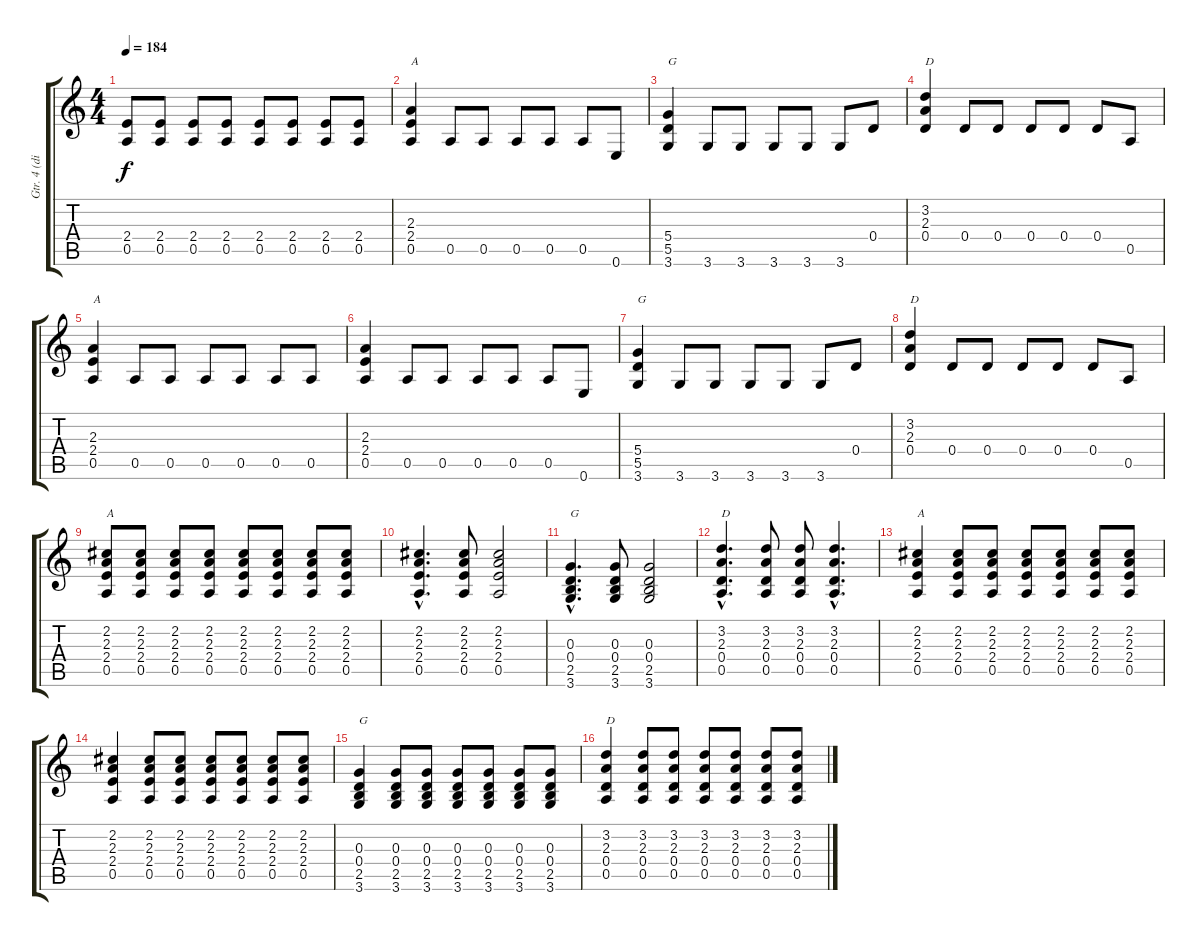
\track ("Gtr. 4 (dist.)" "Gtr. 4 (di") {instrument distortionguitar}
\staff {score tabs}
\tuning (E4 B3 G3 D3 A2 E2) {hide}
\ts (4 4)
\tempo 184
\clef g2
\ks c
(2.4 0.5).8{dy f} (2.4 0.5).8 (2.4 0.5).8 (2.4 0.5).8 (2.4 0.5).8 (2.4 0.5).8 (2.4 0.5).8 (2.4 0.5).8 |
(2.3 2.4 0.5).4{txt "A"} 0.5.8 0.5.8 0.5.8 0.5.8 0.5.8 0.6.8 |
(5.4 5.5 3.6).4{txt "G"} 3.6.8 3.6.8 3.6.8 3.6.8 3.6.8 0.4.8 |
(3.2 2.3 0.4).4{txt "D"} 0.4.8 0.4.8 0.4.8 0.4.8 0.4.8 0.5.8 |
(2.3 2.4 0.5).4{txt "A"} 0.5.8 0.5.8 0.5.8 0.5.8 0.5.8 0.5.8 |
(2.3 2.4 0.5).4 0.5.8 0.5.8 0.5.8 0.5.8 0.5.8 0.6.8 |
(5.4 5.5 3.6).4{txt "G"} 3.6.8 3.6.8 3.6.8 3.6.8 3.6.8 0.4.8 |
(3.2 2.3 0.4).4{txt "D"} 0.4.8 0.4.8 0.4.8 0.4.8 0.4.8 0.5.8 |
(2.2 2.3 2.4 0.5).8{txt "A"} (2.2 2.3 2.4 0.5).8 (2.2 2.3 2.4 0.5).8 (2.2 2.3 2.4 0.5).8 (2.2 2.3 2.4 0.5).8 (2.2 2.3 2.4 0.5).8 (2.2 2.3 2.4 0.5).8 (2.2 2.3 2.4 0.5).8 |
(2.2{hac} 2.3{hac} 2.4{hac} 0.5{hac}).4{d} (2.2 2.3 2.4 0.5).8 (2.2 2.3 2.4 0.5).2 |
(0.3{hac} 0.4{hac} 2.5{hac} 3.6{hac}).4{d txt "G"} (0.3 0.4 2.5 3.6).8 (0.3 0.4 2.5 3.6).2 |
(3.2{hac} 2.3{hac} 0.4{hac} 0.5{hac}).4{d txt "D"} (3.2 2.3 0.4 0.5).8 (3.2 2.3 0.4 0.5).8 (3.2{hac} 2.3{hac} 0.4{hac} 0.5{hac}).4{d} |
(2.2 2.3 2.4 0.5).4{txt "A"} (2.2 2.3 2.4 0.5).8 (2.2 2.3 2.4 0.5).8 (2.2 2.3 2.4 0.5).8 (2.2 2.3 2.4 0.5).8 (2.2 2.3 2.4 0.5).8 (2.2 2.3 2.4 0.5).8 |
(2.2 2.3 2.4 0.5).4 (2.2 2.3 2.4 0.5).8 (2.2 2.3 2.4 0.5).8 (2.2 2.3 2.4 0.5).8 (2.2 2.3 2.4 0.5).8 (2.2 2.3 2.4 0.5).8 (2.2 2.3 2.4 0.5).8 |
(0.3 0.4 2.5 3.6).4{txt "G"} (0.3 0.4 2.5 3.6).8 (0.3 0.4 2.5 3.6).8 (0.3 0.4 2.5 3.6).8 (0.3 0.4 2.5 3.6).8 (0.3 0.4 2.5 3.6).8 (0.3 0.4 2.5 3.6).8 |
(3.2 2.3 0.4 0.5).4{txt "D"} (3.2 2.3 0.4 0.5).8 (3.2 2.3 0.4 0.5).8 (3.2 2.3 0.4 0.5).8 (3.2 2.3 0.4 0.5).8 (3.2 2.3 0.4 0.5).8 (3.2 2.3 0.4 0.5).8
